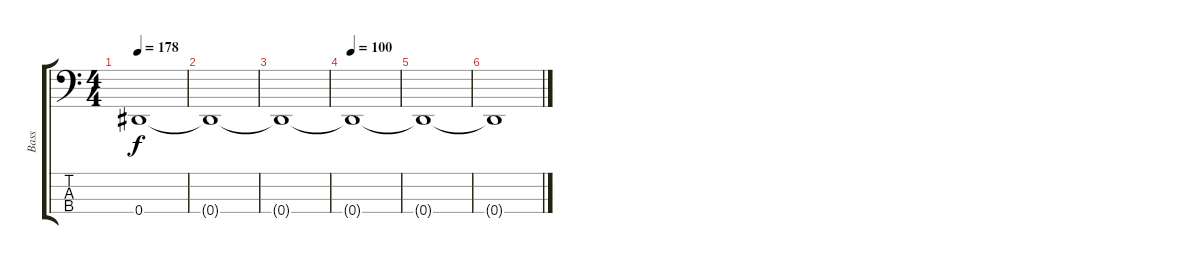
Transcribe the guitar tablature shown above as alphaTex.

\track ("Bass" "Bass") {instrument electricbasspick}
\staff {score tabs}
\tuning (Gb2 Db2 Ab1 Eb1) {hide}
\ts (4 4)
\tempo 178
\clef f4
\ks c
0.4{t}.1{dy f} |
0.4{t}.1 |
0.4{t}.1 |
\tempo 100
0.4{t}.1 |
0.4{t}.1 |
0.4{t}.1
